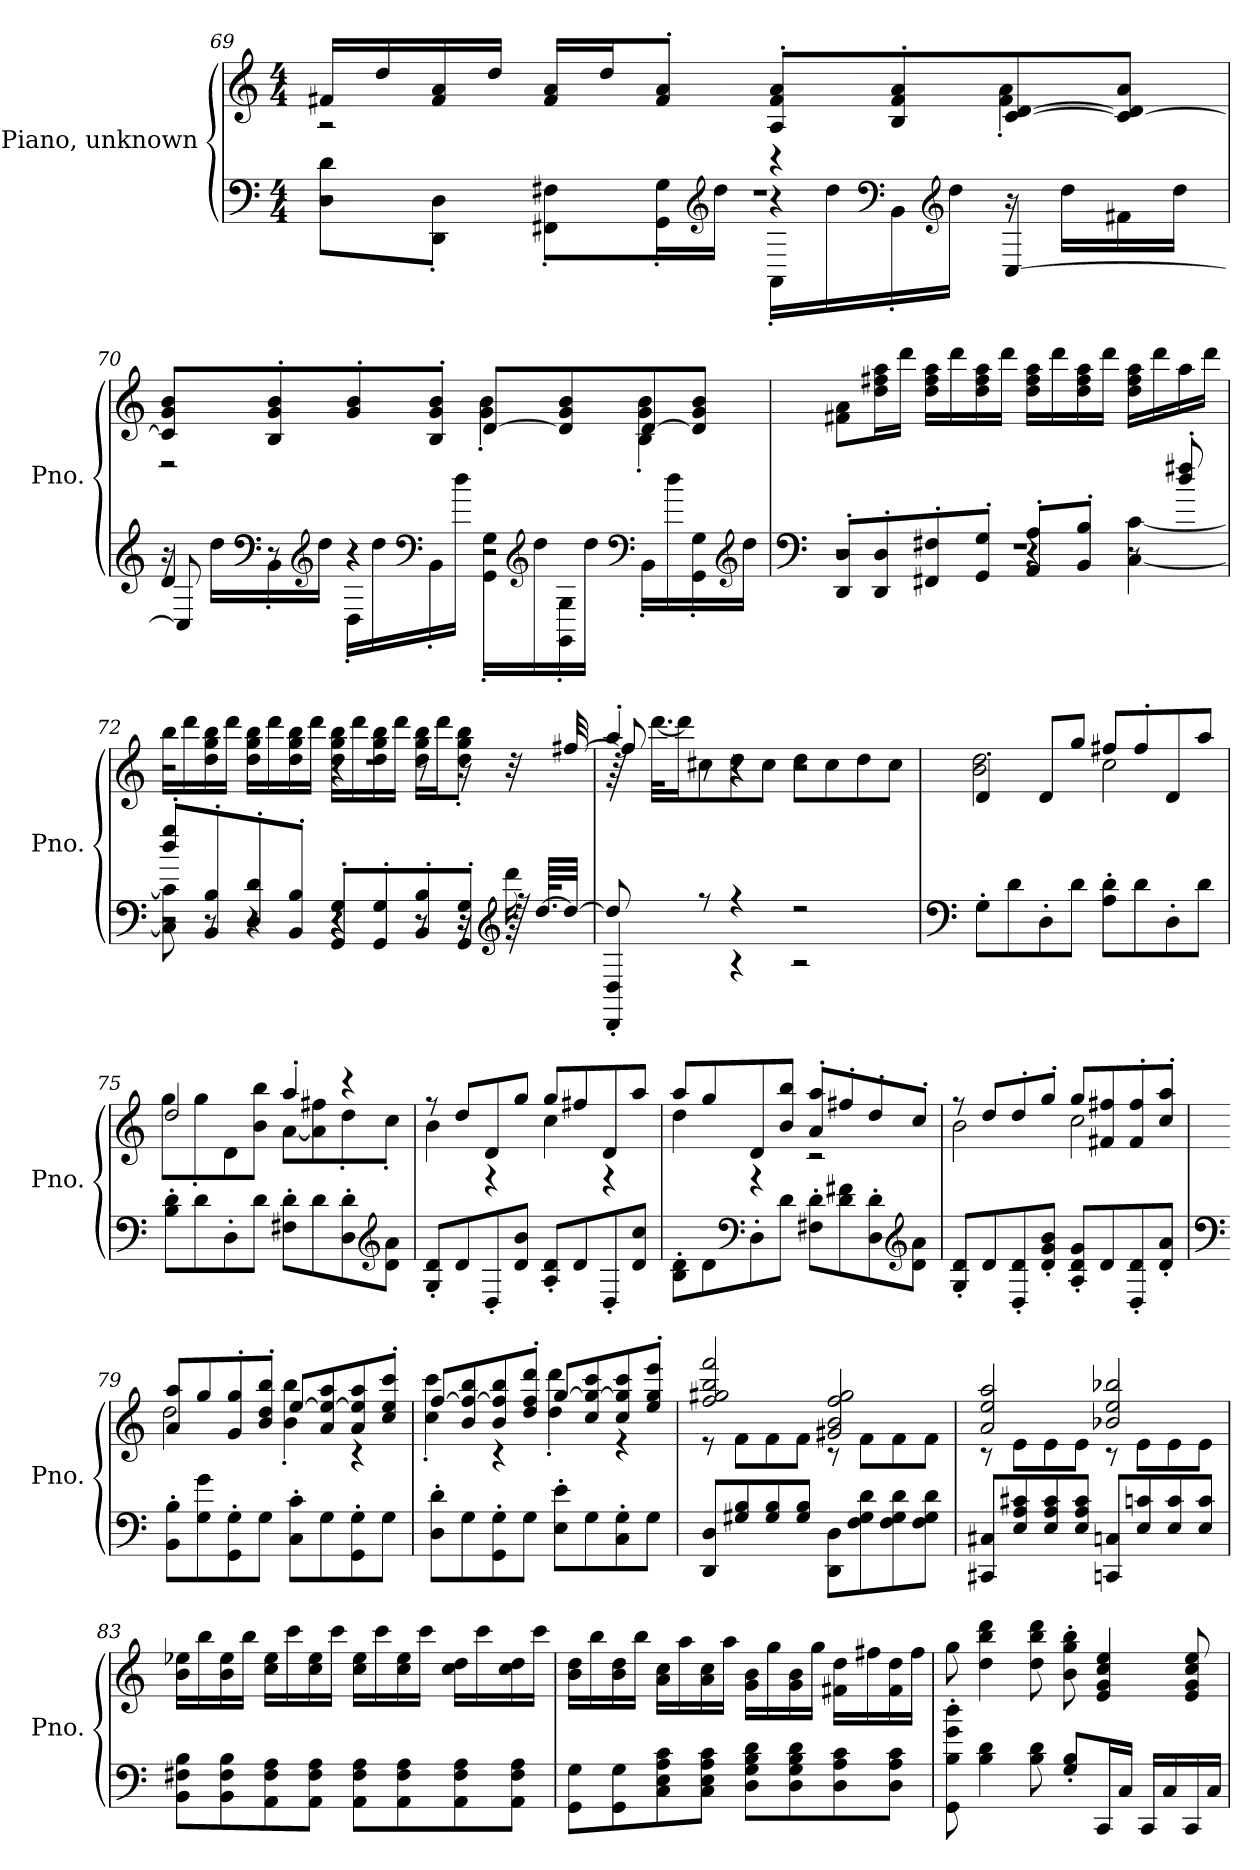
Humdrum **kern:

**kern	**kern
*part1	*part1
*staff2	*staff1
*I"Piano, unknown	*
*I'Pno.	*
!!LO:LB:g=z
*clefF4	*clefG2
*k[]	*k[]
*M4/4	*M4/4
=69	=69
*^	*^
*	*^	*	*
1r	8D\ 8d\L	2r	16f#X/LL	2r
.	.	.	16dd/	.
.	8DD\' 8D\'J	.	16f#/ 16a/	.
.	.	.	16dd/JJ	.
.	8FF#X\' 8F#X\'L	.	16f#/ 16a/LL	.
.	.	.	16dd/J	.
.	16GG\' 16G\'L	.	8f#/' 8a/'J	.
*clefG2	*	*	*	*
.	16dd\JJ	.	.	.
.	16AA'\LL	4r	8A/' 8f#/' 8a/'L	4r
.	16dd\	.	.	.
*clefF4	*	*	*	*
.	16BB'\	.	8B/' 8f#/' 8a/'	.
*clefG2	*	*	*	*
.	16dd\JJ	.	.	.
.	16r	[4C/	[8c/ [8d/	4f#\' 4a\'
.	16dd\LL	.	.	.
.	16f#X\	.	8c/_ 8d/] 8a/J	.
.	16dd\JJ	.	.	.
!!LO:LB:g=z	!!
=70	=70	=70	=70	=70
4d/	16r	8C/]	8c/] 8g/ 8b/L	2r
.	16dd\LL	.	.	.
*clefF4	*	*	*	*
.	16BB'\	8r	8B/' 8g/' 8b/'	.
*clefG2	*	*	*	*
.	16dd\JJ	.	.	.
4r	16D'\LL	4r	8g/' 8b/'	.
.	16dd\	.	.	.
*clefF4	*	*	*	*
.	16BB'\	.	8B/' 8g/' 8b/'J	.
.	16dd\JJ	.	.	.
2r	16GG\' 16G\'LL	2r	[8d/L	4g\' 4b\'
*clefG2	*	*	*	*
.	16dd\	.	.	.
.	16GG\' 16G\'	.	8d/] 8g/ 8b/	.
.	16dd\JJ	.	.	.
*clefF4	*	*	*	*
.	16BB'\LL	.	[8d/	4B\' 4g\' 4b\'
.	16dd\	.	.	.
.	16GG\' 16G\'	.	8d/] 8g/ 8b/J	.
*clefG2	*	*	*	*
.	16dd\JJ	.	.	.
*	*	*	*v	*v
!!LO:LB:g=z
=71	=71	=71	=71
*clefF4	*	*	*
1r	2r	8DD/' 8D/'L	8f#X\ 8a\L
.	.	8DD/' 8D/'	16dd\ 16ff#X\ 16aa\L
.	.	.	16ddd\JJ
.	.	8FF#X/' 8F#X/'	16dd\ 16ff#\ 16aa\LL
.	.	.	16ddd\
.	.	8GG/' 8G/'J	16dd\ 16ff#\ 16aa\
.	.	.	16ddd\JJ
.	4r	8AA/' 8A/'L	16dd\ 16ff#\ 16aa\LL
.	.	.	16ddd\
.	.	8BB/' 8B/'J	16dd\ 16ff#\ 16aa\
.	.	.	16ddd\JJ
.	[4C\ [4c\	8r	16dd\ 16ff#\ 16aa\LL
.	.	.	16ddd\
.	.	8dd/' 8ff#X/'	16aa\
.	.	.	16ddd\JJ
!!LO:PB:g=z
=72	=72	=72	=72
*	*	*	*^
*	*	*	*	*^
2r	8C\] 8c\]	8dd/' 8gg/'L	1r	16bb\LL	2r
.	.	.	.	16ddd\	.
.	8r	8BB/' 8B/'	.	16dd\ 16gg\ 16bb\	.
.	.	.	.	16ddd\JJ	.
.	4r	8D/' 8d/'	.	16dd\ 16gg\ 16bb\LL	.
.	.	.	.	16ddd\	.
.	.	8BB/' 8B/'J	.	16dd\ 16gg\ 16bb\	.
.	.	.	.	16ddd\JJ	.
4r	4r	8GG/' 8G/'L	.	16dd\ 16gg\ 16bb\LL	4r
.	.	.	.	16ddd\	.
.	.	8GG/' 8G/'	.	16dd\ 16gg\ 16bb\	.
.	.	.	.	16ddd\JJ	.
8r	8r	8BB/' 8B/'	.	16dd\ 16gg\ 16bb\LL	8r
.	.	.	.	16ddd\J	.
16r	16r	8GG/' 8G/'J	.	8dd\' 8gg\' 8bb\'J	16r
*clefG2	*	*	*	*	*
128r	16ddd\	.	.	.	32r
[64.dd/KLLL	.	.	.	.	.
32dd/JJJ_	.	.	.	.	[32ff#X/
*	*v	*v	*	*	*
=73	=73	=73	=73	=73
8dd/]	4DD/' 4D/'	4aa'/	64r	8ff#/]
.	.	.	[32.ddd\KLL	.
.	.	.	16ddd\J]	.
8r	.	.	8cc#X\	8r
4r	4r	4r	8dd\	4r
.	.	.	8cc#\J	.
2r	2r	2r	8dd\L	2r
.	.	.	8cc#\	.
.	.	.	8dd\	.
.	.	.	8cc#\J	.
*v	*v	*	*	*
*	*v	*v	*v
!!LO:LB:g=z
=74	=74
*clefF4	*
*	*^
8G'\L	4d'/	2b\ 2dd\
8d\	.	.
8D'\	8d/L	.
8d\J	8gg/J	.
8A\' 8d\'L	8ff#X/L	2cc\
8d\	8ff#'/	.
8D'\	8d/	.
8d\J	8aa/J	.
=75	=75	=75
8B\' 8d\'L	2dd/	8gg\L
8d\	.	8gg'\
8D'\	.	8d\
8d\J	.	8b\ 8bb\J
8F#X\' 8d\'L	4aa'/	[8a\L
8d\	.	8a\] 8ff#X\
8D\' 8d\'	4r	8dd'\
*clefG2	*	*
8d\ 8a\J	.	8cc'\J
=76	=76	=76
8G/' 8d/'L	8r	4b\
8d/	8dd/L	.
8D'/	8d/	4r
8d/ 8b/J	8gg/J	.
8A/' 8d/'L	8gg/L	4cc\
8d/	8ff#X/	.
8D'/	8d/	4r
8d/ 8cc/J	8aa/J	.
!!LO:LB:g=z	!!
=77	=77	=77
8B\' 8d\'L	8aa/L	4dd\
8d\	8gg/	.
*clefF4	*	*
8D'\	8d/	4r
8d\J	8b/ 8bb/J	.
8F#X\' 8d\'L	8a/' 8aa/'L	2r
8d\ 8f#X\	8ff#X'/	.
8D\' 8d\'	8dd'/	.
*clefG2	*	*
8d\ 8a\J	8cc'/J	.
=78	=78	=78
8G/' 8d/'L	8r	2b\
8d/	8dd/L	.
8D/' 8d/'	8dd'/	.
8d/' 8g/' 8b/'J	8gg'/J	.
8A/' 8d/' 8g/'L	8gg/L	2cc\
8d/	8f#X/ 8ff#X/	.
8D/' 8d/'	8f#/' 8ff#/'	.
8d/' 8a/'J	8cc/' 8aa/'J	.
=79	=79	=79
*clefF4	*	*
8BB\' 8B\'L	8a/ 8aa/L	2dd\
8G\ 8g\	8gg/	.
8GG\' 8G\'	8g/' 8gg/'	.
8G\J	8b/' 8dd/' 8bb/'J	.
8C\' 8c\'L	[8ee/L	4b\' 4bb\'
8G\	8a/ 8ee/_ 8aa/	.
8GG\' 8G\'	8a/ 8ee/] 8aa/	4r
8G\J	8cc/' 8ee/' 8ccc/'J	.
!!LO:LB:g=z	!!
=80	=80	=80
8D\' 8d\'L	[8ff/L	4cc\' 4ccc\'
8G\	8b/ 8ff/_ 8bb/	.
8GG\' 8G\'	8b/ 8ff/] 8bb/	4r
8G\J	8dd/' 8ff/' 8ddd/'J	.
8E\' 8e\'L	[8gg/L	4dd\' 4ddd\'
8G\	8cc/ 8gg/_ 8ccc/	.
8C\' 8G\'	8cc/ 8gg/] 8ccc/	4r
8G\J	8ee/' 8gg/' 8eee/'J	.
=81	=81	=81
8DD/ 8D/L	2ff/ 2gg#X/ 2bb/ 2fff/	8r
8G#X/ 8B/	.	8f\L
8G#/ 8B/	.	8f\
8G#/ 8B/J	.	8f\J
8DD\ 8D\L	2g#X/ 2b/ 2ff/ 2gg#/	8r
8F\ 8G#\ 8d\	.	8f\L
8F\ 8G#\ 8d\	.	8f\
8F\ 8G#\ 8d\J	.	8f\J
=82	=82	=82
8CC#X/ 8C#X/L	2a/ 2ee/ 2aa/	8r
8E/ 8A/ 8c#X/	.	8e\L
8E/ 8A/ 8c#/	.	8e\
8E/ 8A/ 8c#/J	.	8e\J
8CCn/ 8Cn/L	2b-X/ 2ee/ 2bb-X/	8r
8E/ 8cn/	.	8e\L
8E/ 8c/	.	8e\
8E/ 8c/J	.	8e\J
*	*v	*v
!!LO:LB:g=z
=83	=83
8BB\ 8F#X\ 8B\L	16b\ 16ee-X\LL
.	16bb\
8BB\ 8F#\ 8B\	16b\ 16ee-\
.	16bb\JJ
8AA\ 8F#\ 8A\	16cc\ 16ee-\LL
.	16ccc\
8AA\ 8F#\ 8A\J	16cc\ 16ee-\
.	16ccc\JJ
8AA\ 8F#\ 8A\L	16cc\ 16ee-\LL
.	16ccc\
8AA\ 8F#\ 8A\	16cc\ 16ee-\
.	16ccc\JJ
8AA\ 8F#\ 8A\	16cc\ 16dd\LL
.	16ccc\
8AA\ 8F#\ 8A\J	16cc\ 16dd\
.	16ccc\JJ
=84	=84
8GG\ 8G\L	16b\ 16dd\LL
.	16bb\
8GG\ 8G\	16b\ 16dd\
.	16bb\JJ
8C\ 8E\ 8A\ 8c\	16a\ 16cc\LL
.	16aa\
8C\ 8E\ 8A\ 8c\J	16a\ 16cc\
.	16aa\JJ
8D\ 8G\ 8B\ 8d\L	16g\ 16b\LL
.	16gg\
8D\ 8G\ 8B\ 8d\	16g\ 16b\
.	16gg\JJ
8D\ 8A\ 8c\	16f#X\ 16dd\LL
.	16ff#X\
8D\ 8A\ 8c\J	16f#\ 16dd\
.	16ff#\JJ
=85	=85
8GG\' 8B\' 8g\' 8dd\'	8gg\
4B\ 4d\	4dd\ 4bb\ 4ddd\
8B\ 8d\	8dd\ 8bb\ 8ddd\
8G/' 8B/'L	8b\' 8gg\' 8bb\'
16CC/L	4e/ 4g/ 4cc/ 4ee/
16C/JJ	.
16CC/LL	.
16C/	.
16CC/	8e/ 8g/ 8cc/ 8ee/
16C/JJ	.
=	=
*-	*-
